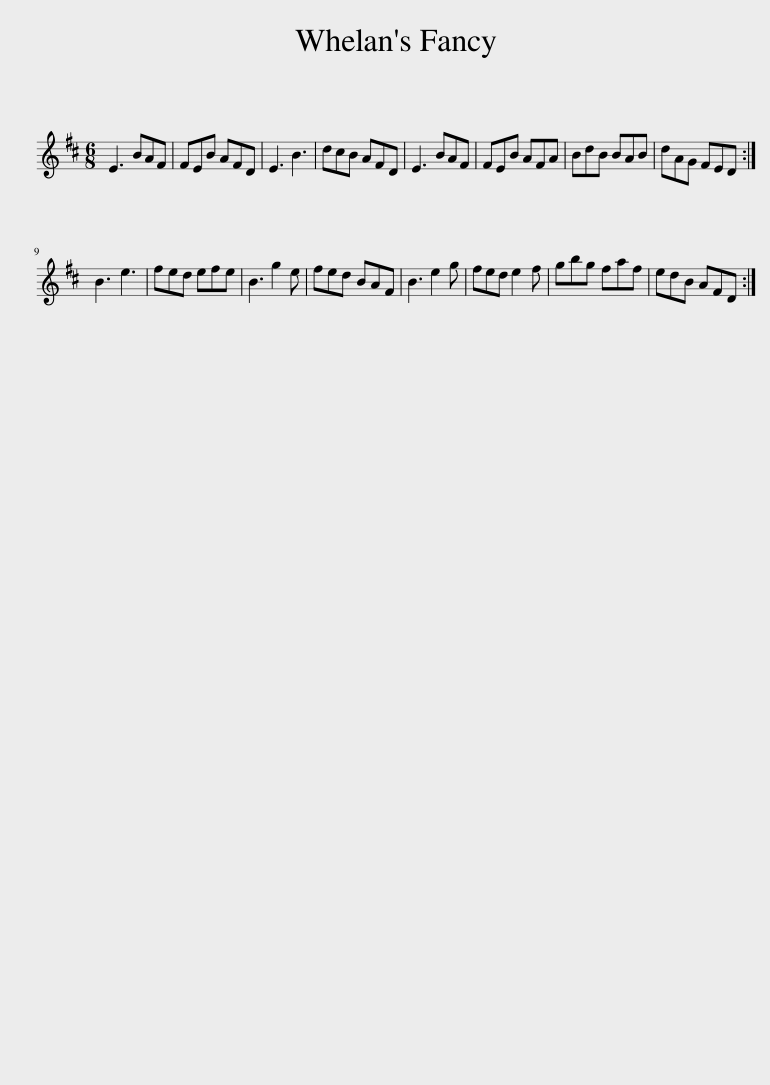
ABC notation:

X:1
L:1/8
M:6/8
I:linebreak $
K:D
V:1 treble
V:1
 E3 BAF | FEB AFD | E3 B3 | dcB AFD | E3 BAF | %5
 FEB AFA | BdB BAB | dAG FED :|$ B3 e3 | fed efe | %10
 B3 g2 e | fed BAF | B3 e2 g | fed e2 f | gbg faf | %15
 edB AFD :| %16
